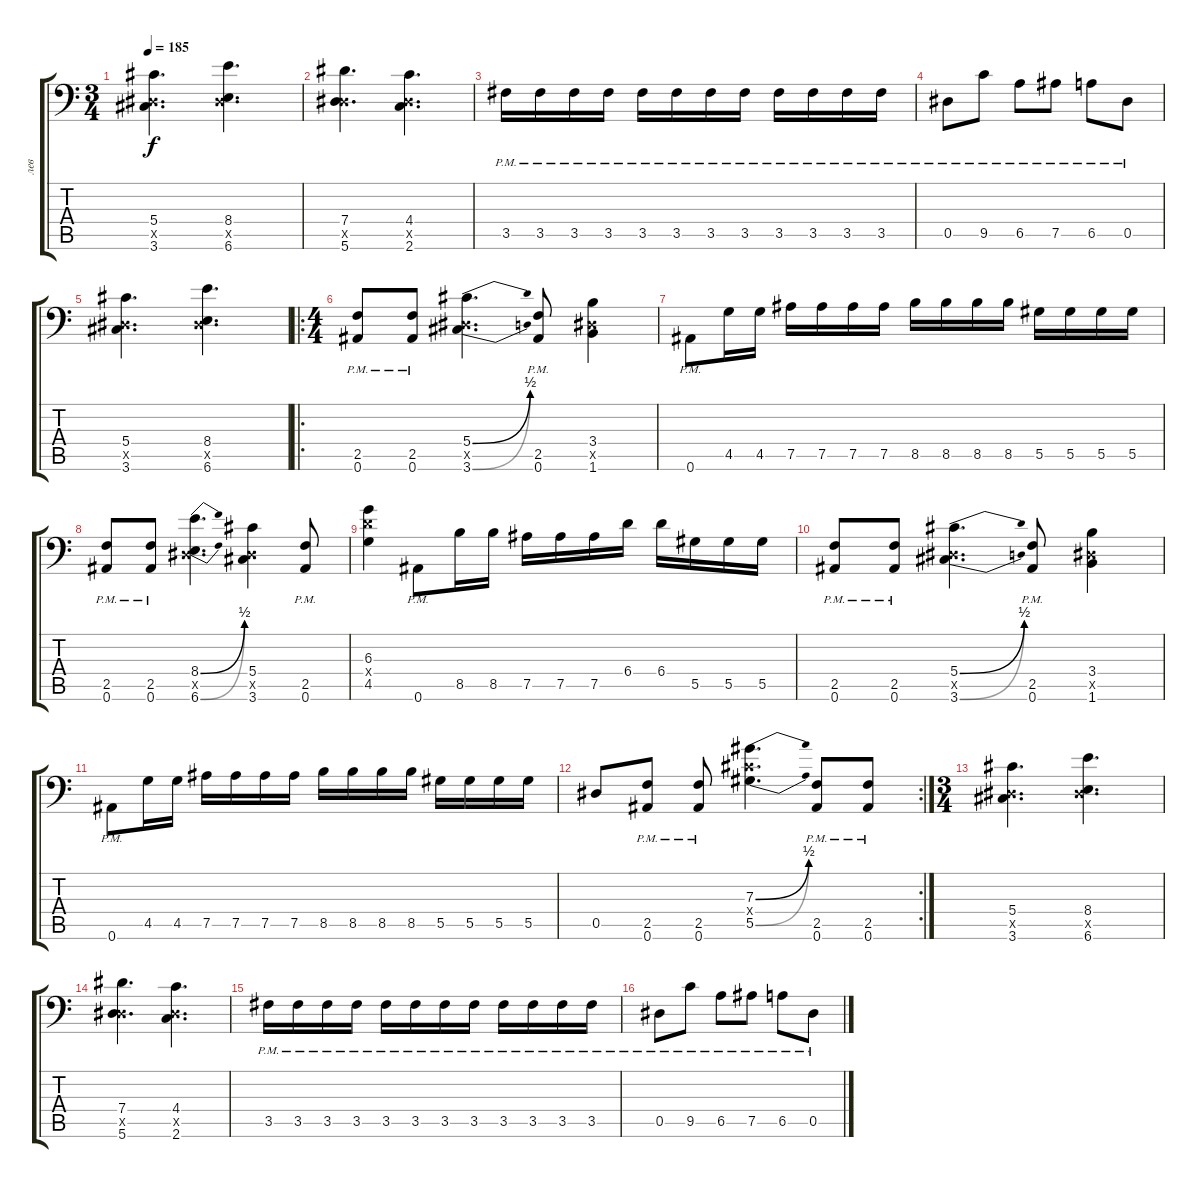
\track ("лев" "лев") {instrument distortionguitar}
\staff {score tabs}
\tuning (Bb3 F3 Db3 Ab2 Eb2 Bb1) {hide}
\ts (3 4)
\tempo 185
\clef f4
\ks c
(5.4 0.5{x} 3.6).4{d txt "" dy f instrument distortionguitar} (8.4 0.5{x} 6.6).4{d} |
(7.4 0.5{x} 5.6).4{d} (4.4 0.5{x} 2.6).4{d} |
3.5{pm}.16 3.5{pm}.16 3.5{pm}.16 3.5{pm}.16 3.5{pm}.16 3.5{pm}.16 3.5{pm}.16 3.5{pm}.16 3.5{pm}.16 3.5{pm}.16 3.5{pm}.16 3.5{pm}.16 |
0.5{pm}.8 9.5{pm}.8 6.5{pm}.8 7.5{pm}.8 6.5{pm}.8 0.5{pm}.8 |
(5.4 0.5{x} 3.6).4{d} (8.4 0.5{x} 6.6).4{d} |
\ro
\ts (4 4)
(2.5{pm} 0.6{pm}).8 (2.5{pm} 0.6{pm}).8 (5.4{be (bend 0 0 60 2)} 0.5{x} 3.6{be (bend 0 0 60 2)}).4{d} (2.5{pm} 0.6{pm}).8 (3.4 0.5{x} 1.6).4 |
0.6{pm}.8 4.5.16 4.5.16 7.5.16 7.5.16 7.5.16 7.5.16 8.5.16 8.5.16 8.5.16 8.5.16 5.5.16 5.5.16 5.5.16 5.5.16 |
(2.5{pm} 0.6{pm}).8 (2.5{pm} 0.6{pm}).8 (8.4{be (bend 0 0 60 2)} 0.5{x} 6.6{be (bend 0 0 60 2)}).4{d} (5.4 0.5{x} 3.6).4 (2.5{pm} 0.6{pm}).8 |
(6.3 6.4{x} 4.5).4 0.6{pm}.8 8.5.16 8.5.16 7.5.16 7.5.16 7.5.16 6.4.16 6.4.16 5.5.16 5.5.16 5.5.16 |
(2.5{pm} 0.6{pm}).8 (2.5{pm} 0.6{pm}).8 (5.4{be (bend 0 0 60 2)} 0.5{x} 3.6{be (bend 0 0 60 2)}).4{d} (2.5{pm} 0.6{pm}).8 (3.4 0.5{x} 1.6).4 |
0.6{pm}.8 4.5.16 4.5.16 7.5.16 7.5.16 7.5.16 7.5.16 8.5.16 8.5.16 8.5.16 8.5.16 5.5.16 5.5.16 5.5.16 5.5.16 |
\rc 2
0.5.8 (2.5{pm} 0.6{pm}).8 (2.5{pm} 0.6{pm}).8 (7.3{be (bend 0 0 60 2)} 5.4{x} 5.5{be (bend 0 0 60 2)}).4{d} (2.5{pm} 0.6{pm}).8 (2.5{pm} 0.6{pm}).8 |
\ts (3 4)
(5.4 0.5{x} 3.6).4{d} (8.4 0.5{x} 6.6).4{d} |
(7.4 0.5{x} 5.6).4{d} (4.4 0.5{x} 2.6).4{d} |
3.5{pm}.16 3.5{pm}.16 3.5{pm}.16 3.5{pm}.16 3.5{pm}.16 3.5{pm}.16 3.5{pm}.16 3.5{pm}.16 3.5{pm}.16 3.5{pm}.16 3.5{pm}.16 3.5{pm}.16 |
0.5{pm}.8 9.5{pm}.8 6.5{pm}.8 7.5{pm}.8 6.5{pm}.8 0.5{pm}.8
